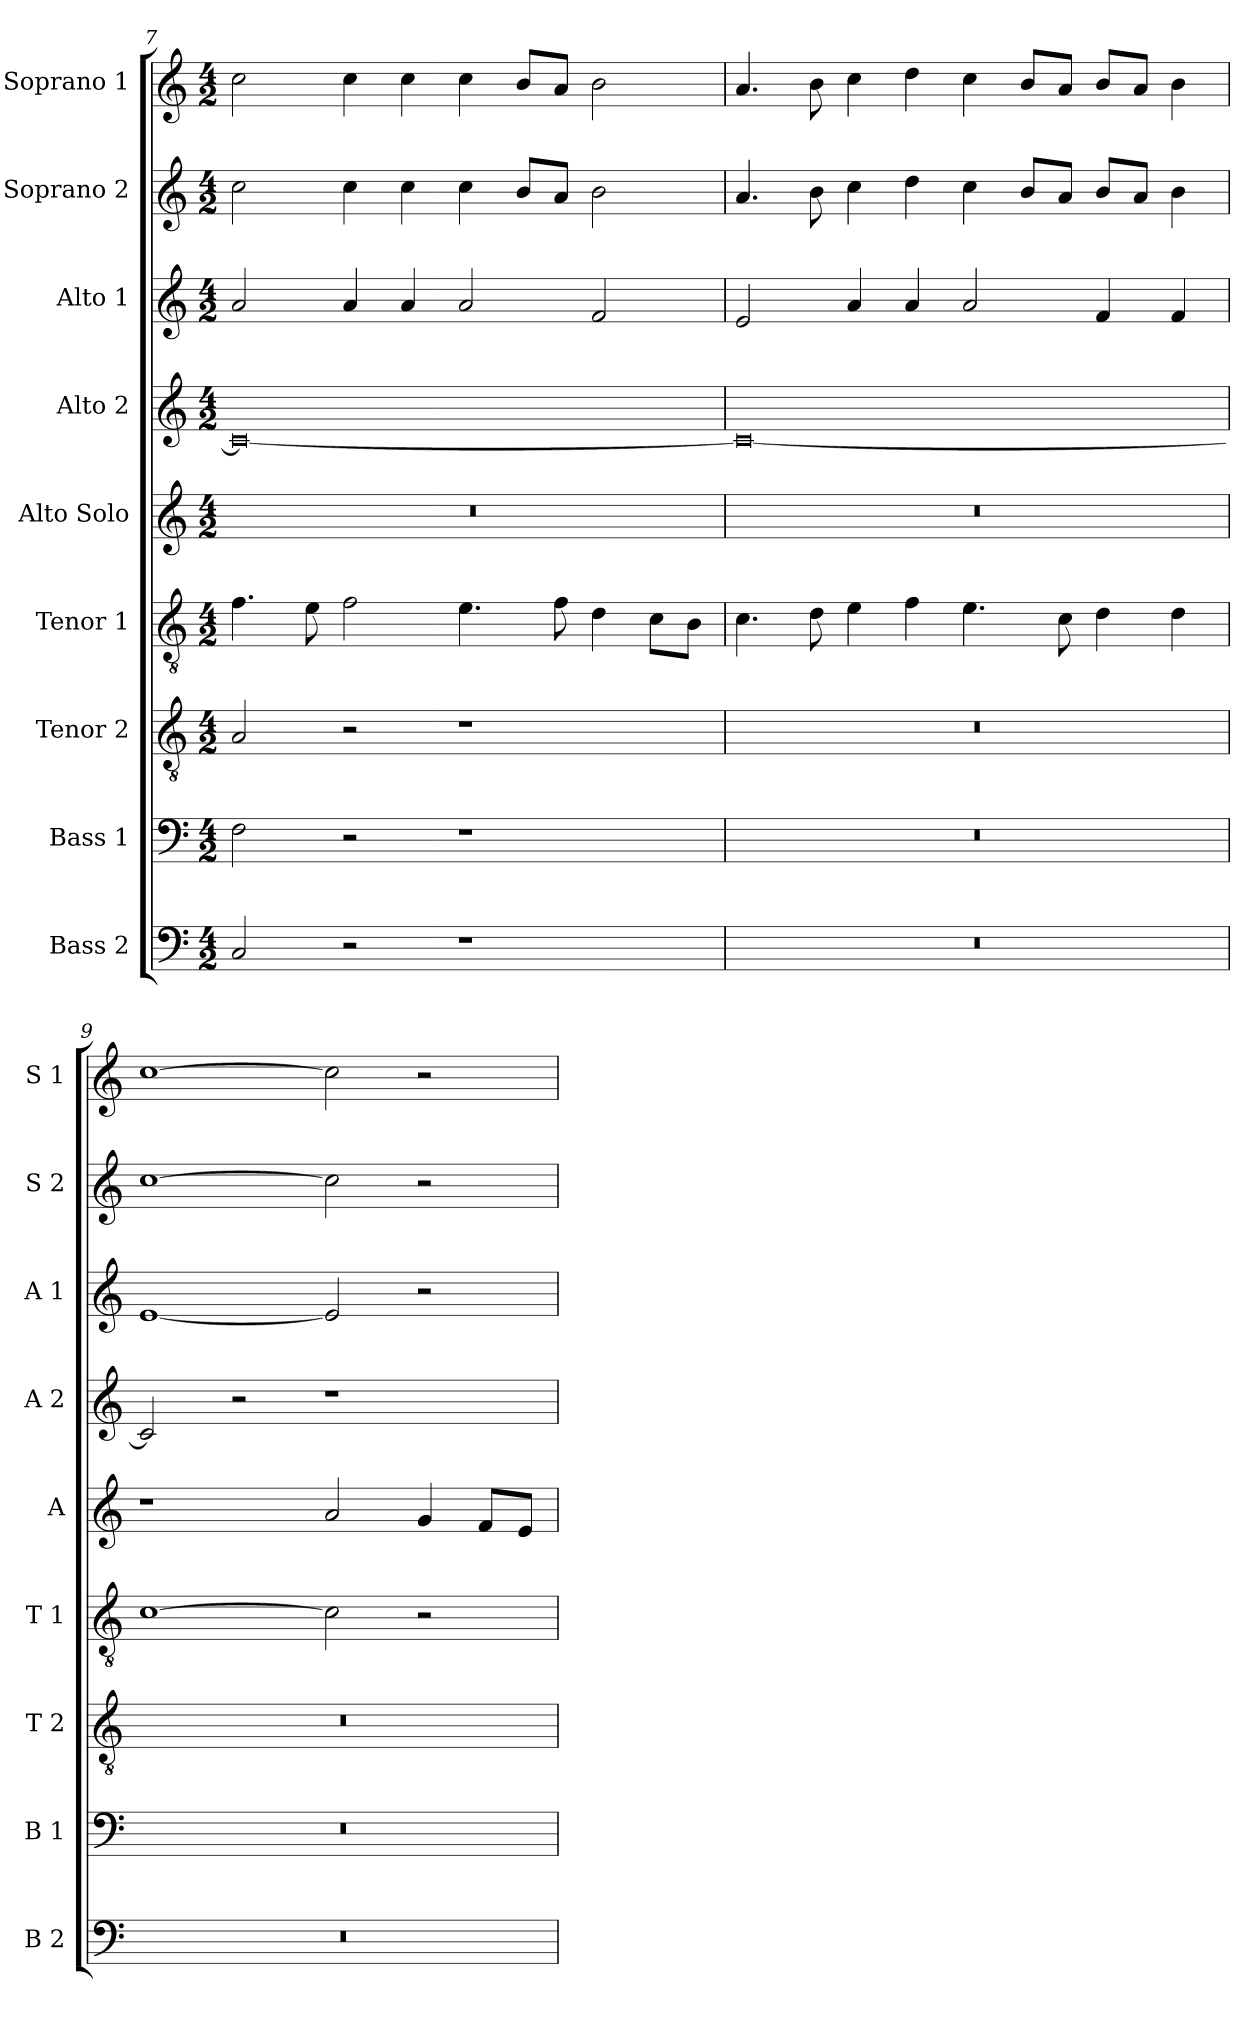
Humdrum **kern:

**kern	**kern	**kern	**kern	**kern	**kern	**kern	**kern	**kern
*part9	*part8	*part7	*part6	*part5	*part4	*part3	*part2	*part1
*staff9	*staff8	*staff7	*staff6	*staff5	*staff4	*staff3	*staff2	*staff1
*I"Bass 2	*I"Bass 1	*I"Tenor 2	*I"Tenor 1	*I"Alto Solo	*I"Alto 2	*I"Alto 1	*I"Soprano 2	*I"Soprano 1
*I'B 2	*I'B 1	*I'T 2	*I'T 1	*I'A	*I'A 2	*I'A 1	*I'S 2	*I'S 1
*clefF4	*clefF4	*clefGv2	*clefGv2	*clefG2	*clefG2	*clefG2	*clefG2	*clefG2
*k[]	*k[]	*k[]	*k[]	*k[]	*k[]	*k[]	*k[]	*k[]
*C:	*C:	*C:	*C:	*C:	*C:	*C:	*C:	*C:
*M4/2	*M4/2	*M4/2	*M4/2	*M4/2	*M4/2	*M4/2	*M4/2	*M4/2
=7	=7	=7	=7	=7	=7	=7	=7	=7
2C	2F	2A	4.f	0r	0c_	2a	2cc	2cc
.	.	.	8e	.	.	.	.	.
2r	2r	2r	2f	.	.	4a	4cc	4cc
.	.	.	.	.	.	4a	4cc	4cc
1r	1r	1r	4.e	.	.	2a	4cc	4cc
.	.	.	.	.	.	.	8bL	8bL
.	.	.	8f	.	.	.	8aJ	8aJ
.	.	.	4d	.	.	2f	2b	2b
.	.	.	8cL	.	.	.	.	.
.	.	.	8BJ	.	.	.	.	.
=8	=8	=8	=8	=8	=8	=8	=8	=8
0r	0r	0r	4.c	0r	0c_	2e	4.a	4.a
.	.	.	8d	.	.	.	8b	8b
.	.	.	4e	.	.	4a	4cc	4cc
.	.	.	4f	.	.	4a	4dd	4dd
.	.	.	4.e	.	.	2a	4cc	4cc
.	.	.	.	.	.	.	8bL	8bL
.	.	.	8c	.	.	.	8aJ	8aJ
.	.	.	4d	.	.	4f	8bL	8bL
.	.	.	.	.	.	.	8aJ	8aJ
.	.	.	4d	.	.	4f	4b	4b
=9	=9	=9	=9	=9	=9	=9	=9	=9
0r	0r	0r	[1c	1r	2c]	[1e	[1cc	[1cc
.	.	.	.	.	2r	.	.	.
.	.	.	2c]	2a	1r	2e]	2cc]	2cc]
.	.	.	2r	4g	.	2r	2r	2r
.	.	.	.	8fL	.	.	.	.
.	.	.	.	8eJ	.	.	.	.
=	=	=	=	=	=	=	=	=
*-	*-	*-	*-	*-	*-	*-	*-	*-
